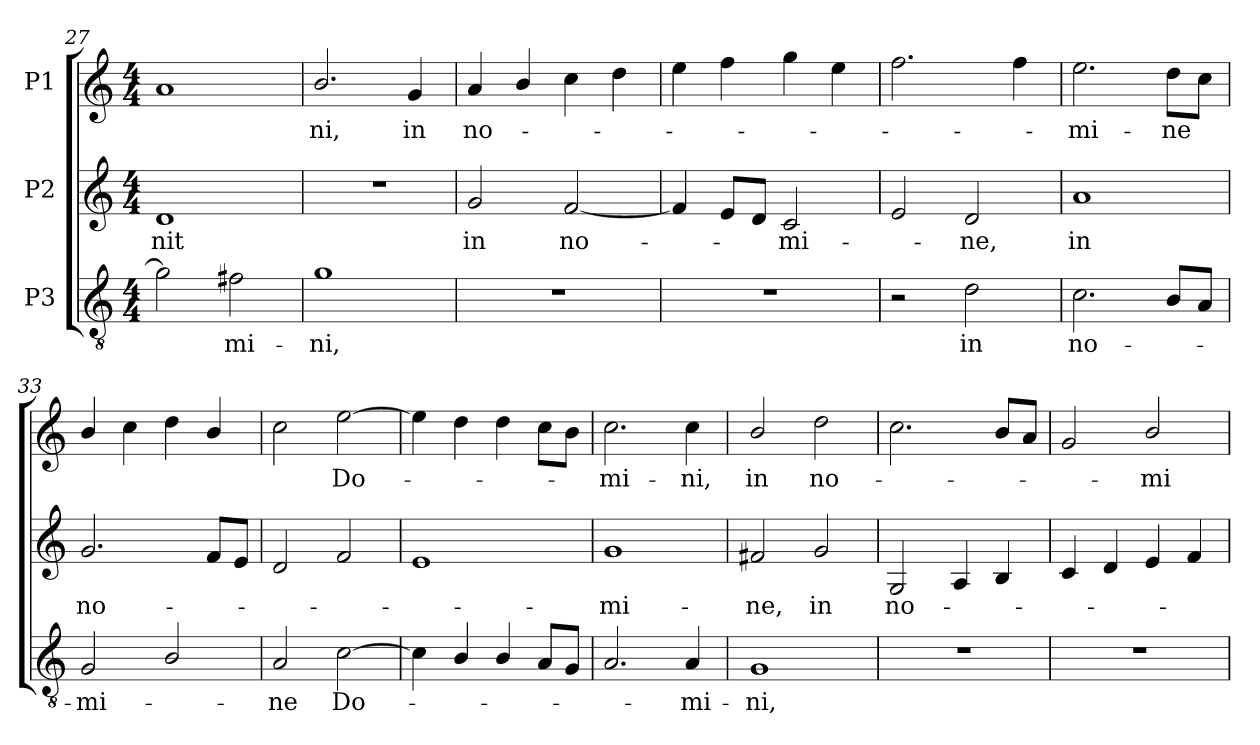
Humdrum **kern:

**kern	**text	**kern	**text	**kern	**text
*part3	*part3	*part2	*part2	*part1	*part1
*staff3	*staff3	*staff2	*staff2	*staff1	*staff1
*I"P3	*	*I"P2	*	*I"P1	*
*clefGv2	*	*clefG2	*	*clefG2	*
*ITrd7c12	*	*	*	*	*
*k[]	*	*k[]	*	*k[]	*
*C:	*	*C:	*	*C:	*
*M4/4	*	*M4/4	*	*M4/4	*
=27	=27	=27	=27	=27	=27
!	!	!	!LO:LY:b:color=#000000	!	!
2Gi\]	.	1di	-nit	1ai	.
!	!LO:LY:b:color=#000000	!	!	!	!
2F#Xi\	-mi-	.	.	.	.
!!LO:PB:g=z
=28	=28	=28	=28	=28	=28
!	!LO:LY:b:color=#000000	!	!	!	!
!	!	!	!	!	!LO:LY:b:color=#000000
1Gi	-ni,	1r	.	2.bi/	-ni,
!	!	!	!	!	!LO:LY:b:color=#000000
.	.	.	.	4gi/	in
=29	=29	=29	=29	=29	=29
!	!	!	!LO:LY:b:color=#000000	!	!
!	!	!	!	!	!LO:LY:b:color=#000000
1r	.	2gi/	in	4ai/	no-
.	.	.	.	4bi/	.
!	!	!	!LO:LY:b:color=#000000	!	!
.	.	[2fi/	no-	4cci\	.
.	.	.	.	4ddi\	.
=30	=30	=30	=30	=30	=30
1r	.	4fi/]	.	4eei\	.
.	.	8ei/L	.	4ffi\	.
.	.	8di/J	.	.	.
!	!	!	!LO:LY:b:color=#000000	!	!
.	.	2ci/	-mi-	4ggi\	.
.	.	.	.	4eei\	.
=31	=31	=31	=31	=31	=31
2r	.	2ei/	.	2.ffi\	.
!	!LO:LY:b:color=#000000	!	!	!	!
!	!	!	!LO:LY:b:color=#000000	!	!
2Di\	in	2di/	-ne,	.	.
.	.	.	.	4ffi\	.
=32	=32	=32	=32	=32	=32
!	!LO:LY:b:color=#000000	!	!	!	!
!	!	!	!LO:LY:b:color=#000000	!	!
!	!	!	!	!	!LO:LY:b:color=#000000
2.Ci\	no-	1ai	in	2.eei\	-mi-
!	!	!	!	!	!LO:LY:b:color=#000000
8BBi/L	.	.	.	8ddi\L	-ne
8AAi/J	.	.	.	8cci\J	.
=33	=33	=33	=33	=33	=33
!	!LO:LY:b:color=#000000	!	!	!	!
!	!	!	!LO:LY:b:color=#000000	!	!
2GGi/	-mi-	2.gi/	no-	4bi/	.
.	.	.	.	4cci\	.
2BBi/	.	.	.	4ddi\	.
.	.	8fi/L	.	4bi/	.
.	.	8ei/J	.	.	.
=34	=34	=34	=34	=34	=34
!	!LO:LY:b:color=#000000	!	!	!	!
2AAi/	-ne	2di/	.	2cci\	.
!	!LO:LY:b:color=#000000	!	!	!	!
!	!	!	!	!	!LO:LY:b:color=#000000
[2Ci\	Do-	2fi/	.	[2eei\	Do-
!!LO:LB:g=z
=35	=35	=35	=35	=35	=35
4Ci\]	.	1ei	.	4eei\]	.
4BBi/	.	.	.	4ddi\	.
4BBi/	.	.	.	4ddi\	.
8AAi/L	.	.	.	8cci\L	.
8GGi/J	.	.	.	8bi\J	.
=36	=36	=36	=36	=36	=36
!	!	!	!LO:LY:b:color=#000000	!	!
!	!	!	!	!	!LO:LY:b:color=#000000
2.AAi/	.	1gi	-mi-	2.cci\	-mi-
!	!LO:LY:b:color=#000000	!	!	!	!
!	!	!	!	!	!LO:LY:b:color=#000000
4AAi/	-mi-	.	.	4cci\	-ni,
=37	=37	=37	=37	=37	=37
!	!LO:LY:b:color=#000000	!	!	!	!
!	!	!	!LO:LY:b:color=#000000	!	!
!	!	!	!	!	!LO:LY:b:color=#000000
1GGi	-ni,	2f#Xi/	-ne,	2bi/	in
!	!	!	!LO:LY:b:color=#000000	!	!
!	!	!	!	!	!LO:LY:b:color=#000000
.	.	2gi/	in	2ddi\	no-
=38	=38	=38	=38	=38	=38
!	!	!	!LO:LY:b:color=#000000	!	!
1r	.	2Gi/	no-	2.cci\	.
.	.	4Ai/	.	.	.
.	.	4Bi/	.	8bi/L	.
.	.	.	.	8ai/J	.
=39	=39	=39	=39	=39	=39
1r	.	4ci/	.	2gi/	.
.	.	4di/	.	.	.
!	!	!	!	!	!LO:LY:b:color=#000000
.	.	4ei/	.	2bi/	-mi-
.	.	4fi/	.	.	.
=	=	=	=	=	=
*-	*-	*-	*-	*-	*-
